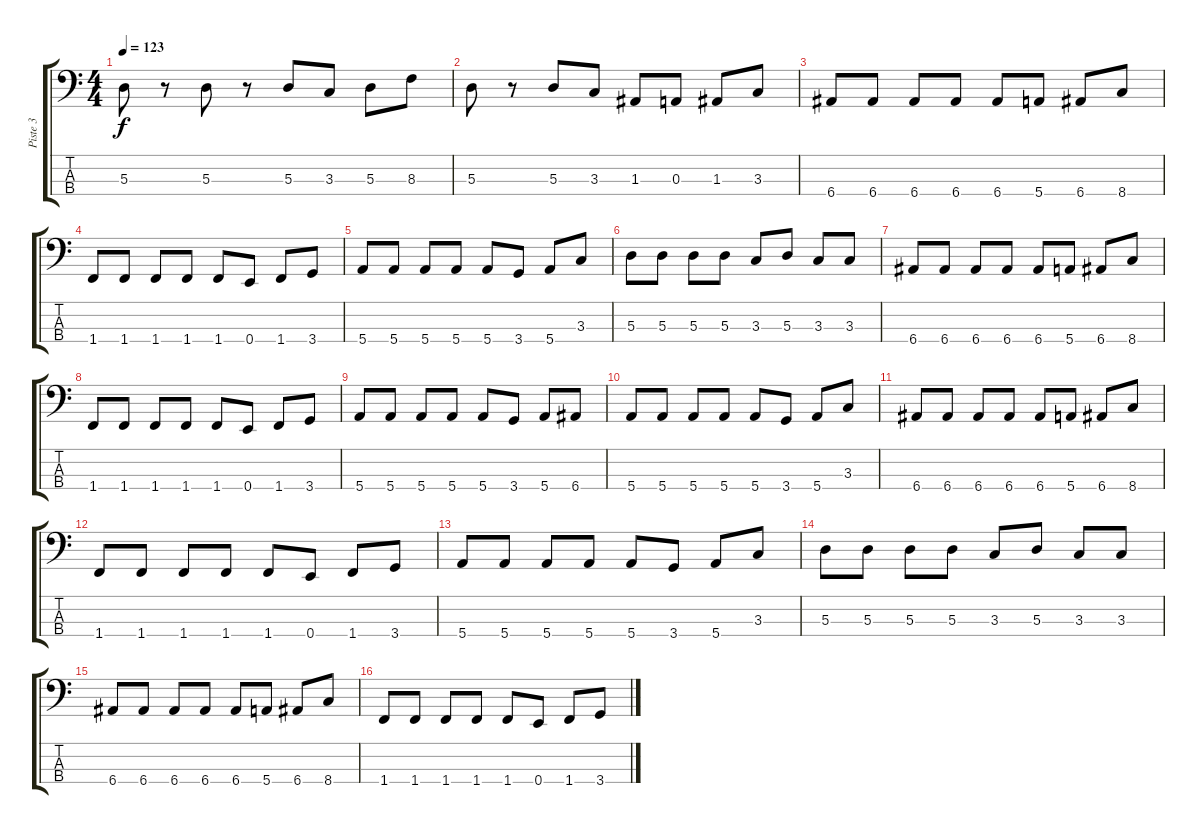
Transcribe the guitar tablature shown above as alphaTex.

\track ("Piste 3" "Piste 3") {instrument electricbasspick}
\staff {score tabs}
\tuning (G2 D2 A1 E1) {hide}
\ts (4 4)
\tempo 123
\clef f4
\ks c
5.3.8{dy f} r.8 5.3.8 r.8 5.3.8 3.3.8 5.3.8 8.3.8 |
5.3.8 r.8 5.3.8 3.3.8 1.3.8 0.3.8 1.3.8 3.3.8 |
6.4.8 6.4.8 6.4.8 6.4.8 6.4.8 5.4.8 6.4.8 8.4.8 |
1.4.8 1.4.8 1.4.8 1.4.8 1.4.8 0.4.8 1.4.8 3.4.8 |
5.4.8 5.4.8 5.4.8 5.4.8 5.4.8 3.4.8 5.4.8 3.3.8 |
5.3.8 5.3.8 5.3.8 5.3.8 3.3.8 5.3.8 3.3.8 3.3.8 |
6.4.8 6.4.8 6.4.8 6.4.8 6.4.8 5.4.8 6.4.8 8.4.8 |
1.4.8 1.4.8 1.4.8 1.4.8 1.4.8 0.4.8 1.4.8 3.4.8 |
5.4.8 5.4.8 5.4.8 5.4.8 5.4.8 3.4.8 5.4.8 6.4.8 |
5.4.8 5.4.8 5.4.8 5.4.8 5.4.8 3.4.8 5.4.8 3.3.8 |
6.4.8 6.4.8 6.4.8 6.4.8 6.4.8 5.4.8 6.4.8 8.4.8 |
1.4.8 1.4.8 1.4.8 1.4.8 1.4.8 0.4.8 1.4.8 3.4.8 |
5.4.8 5.4.8 5.4.8 5.4.8 5.4.8 3.4.8 5.4.8 3.3.8 |
5.3.8 5.3.8 5.3.8 5.3.8 3.3.8 5.3.8 3.3.8 3.3.8 |
6.4.8 6.4.8 6.4.8 6.4.8 6.4.8 5.4.8 6.4.8 8.4.8 |
1.4.8 1.4.8 1.4.8 1.4.8 1.4.8 0.4.8 1.4.8 3.4.8
